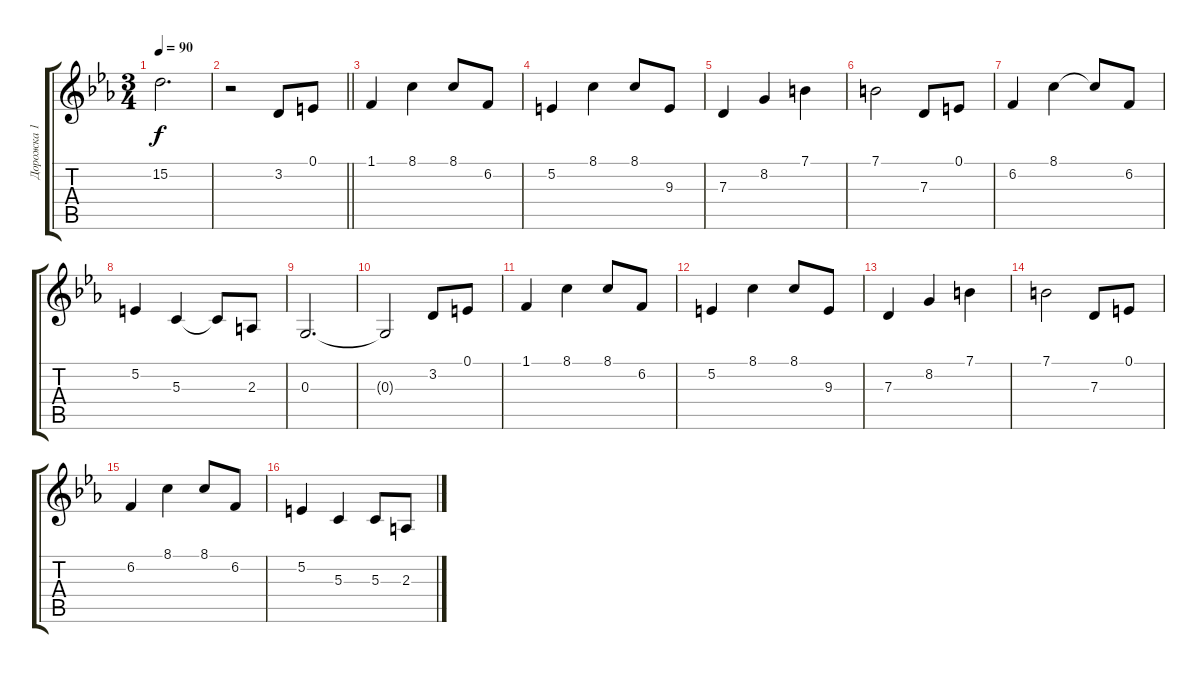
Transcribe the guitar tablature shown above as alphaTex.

\track ("Дорожка 1" "Дорожка 1") {instrument acousticgrandpiano}
\staff {score tabs}
\tuning (E4 B3 G3 D3 A2 E2) {hide}
\ts (3 4)
\tempo 90
\clef g2
\ks cminor
15.2{t}.2{d dy f} |
\barLineRight lightlight
r.2 3.2.8 0.1.8 |
1.1.4 8.1.4 8.1.8 6.2.8 |
5.2.4 8.1.4 8.1.8 9.3.8 |
7.3.4 8.2.4 7.1.4 |
7.1.2 7.3.8 0.1.8 |
6.2.4 8.1.4 8.1{t}.8 6.2.8 |
5.2.4 5.3.4 5.3{t}.8 2.3.8 |
0.3.2{d} |
0.3{t}.2 3.2.8 0.1.8 |
1.1.4 8.1.4 8.1.8 6.2.8 |
5.2.4 8.1.4 8.1.8 9.3.8 |
7.3.4 8.2.4 7.1.4 |
7.1.2 7.3.8 0.1.8 |
6.2.4 8.1.4 8.1.8 6.2.8 |
5.2.4 5.3.4 5.3.8 2.3.8
